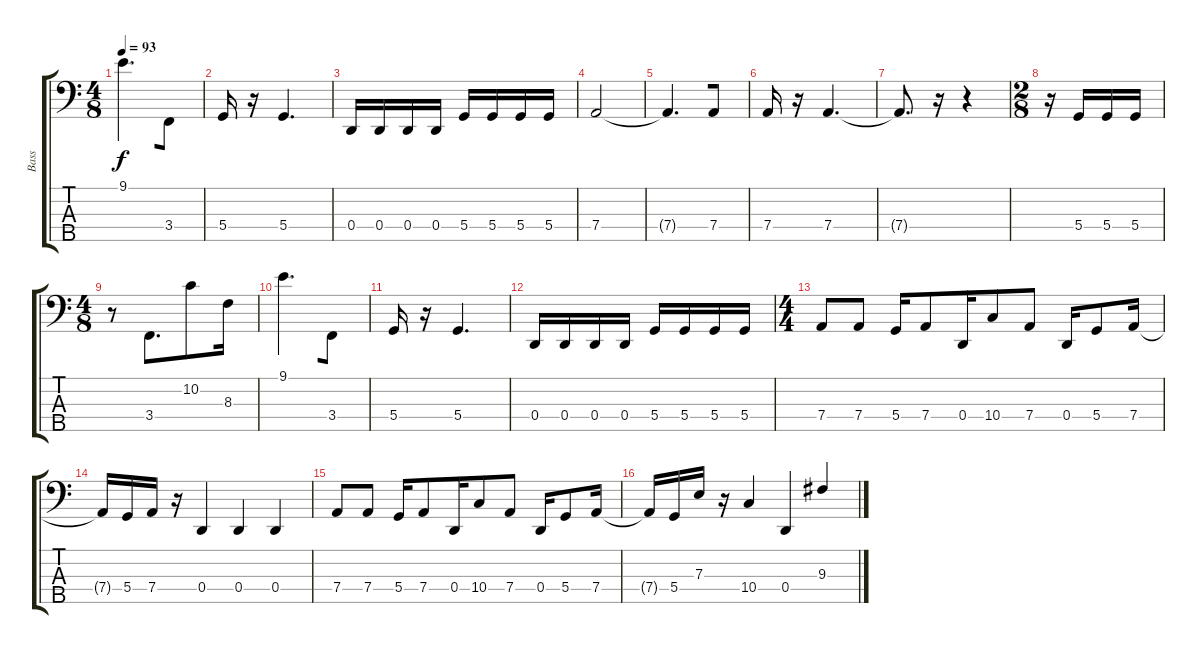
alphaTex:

\track ("Bass" "Bass") {instrument electricbassfinger}
\staff {score tabs}
\tuning (G2 D2 A1 D1 B0) {hide}
\ts (4 8)
\tempo 93
\clef f4
\ks aminor
9.1.4{d dy f beam merge} 3.4.8 |
5.4.16 r.16 5.4.4{d} |
0.4.16 0.4.16 0.4.16 0.4.16 5.4.16 5.4.16 5.4.16 5.4.16 |
7.4.2 |
7.4{t}.4{d beam merge} 7.4.8 |
7.4.16 r.16 7.4.4{d} |
7.4{t}.8{d} r.16 r.4 |
\ts (2 8)
r.16{beam merge} 5.4.16{beam merge} 5.4.16{beam merge} 5.4.16 |
\ts (4 8)
r.8 3.4.8{d beam merge} 10.2.8{beam merge} 8.3.16 |
9.1.4{d beam merge} 3.4.8 |
5.4.16 r.16 5.4.4{d} |
0.4.16 0.4.16 0.4.16 0.4.16 5.4.16 5.4.16 5.4.16 5.4.16 |
\ts (4 4)
7.4.8 7.4.8 5.4.16{beam merge} 7.4.8 0.4.16{beam merge} 10.4.8{beam merge} 7.4.8 0.4.16 5.4.8{beam merge} 7.4.16 |
7.4{t}.16 5.4.16{beam merge} 7.4.16{beam merge} r.16 0.4.4 0.4.4 0.4.4 |
7.4.8 7.4.8 5.4.16{beam merge} 7.4.8 0.4.16{beam merge} 10.4.8{beam merge} 7.4.8 0.4.16 5.4.8{beam merge} 7.4.16 |
7.4{t}.16 5.4.16{beam merge} 7.3.16 r.16{beam merge} 10.4.4 0.4.4{beam merge} 9.3.4
